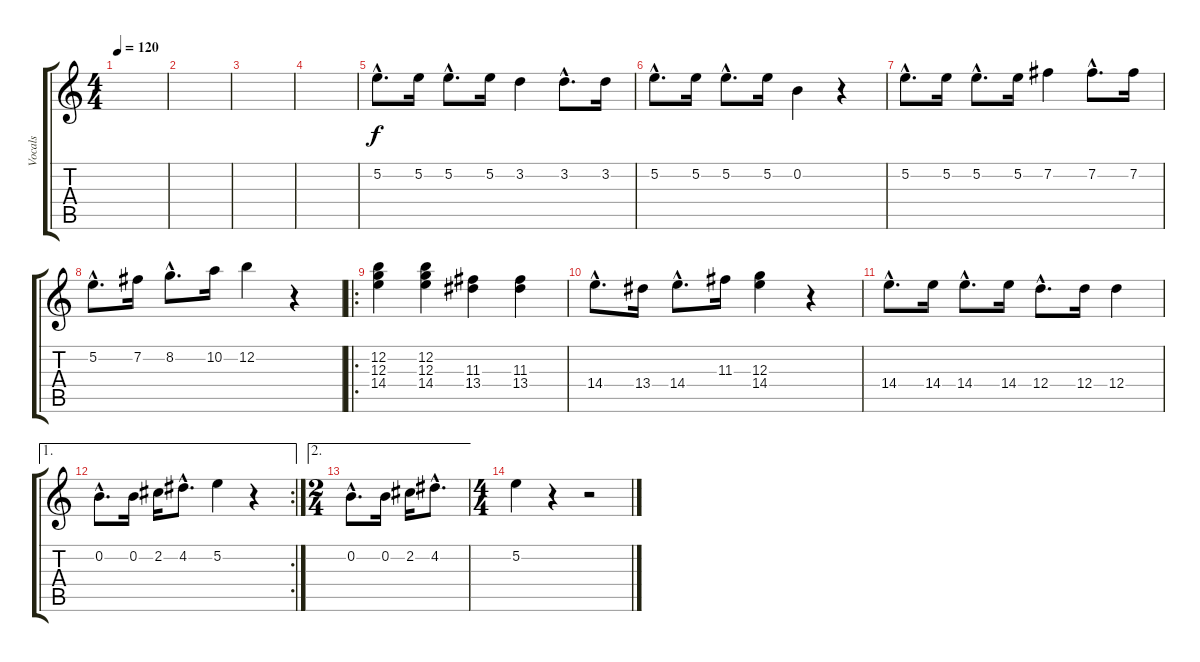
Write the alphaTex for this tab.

\track ("Vocals" "Vocals") {instrument acousticguitarsteel}
\staff {score tabs}
\tuning (E4 B3 G3 D3 A2 E2) {hide}
\ts (4 4)
\tempo 120
\clef g2
\ks c
|
|
|
|
5.2{hac}.8{d} 5.2.16 5.2{hac}.8{d} 5.2.16 3.2.4 3.2{hac}.8{d} 3.2.16 |
5.2{hac}.8{d} 5.2.16 5.2{hac}.8{d} 5.2.16 0.2.4 r.4 |
5.2{hac}.8{d} 5.2.16 5.2{hac}.8{d} 5.2.16 7.2.4 7.2{hac}.8{d} 7.2.16 |
5.2{hac}.8{d} 7.2.16 8.2{hac}.8{d} 10.2.16 12.2.4 r.4 |
\ro
(12.2 12.3 14.4).4 (12.2 12.3 14.4).4 (11.3 13.4).4 (11.3 13.4).4 |
14.4{hac}.8{d} 13.4.16 14.4{hac}.8{d} 11.3.16 (12.3 14.4).4 r.4 |
14.4{hac}.8{d} 14.4.16 14.4{hac}.8{d} 14.4.16 12.4{hac}.8{d} 12.4.16 12.4.4 |
\ae 1
\rc 2
0.2{hac}.8{d} 0.2.16 2.2.16 4.2{hac}.8{d} 5.2.4 r.4 |
\ae 2
\ts (2 4)
0.2{hac}.8{d} 0.2.16 2.2.16 4.2{hac}.8{d} |
\ts (4 4)
5.2.4 r.4 r.2
